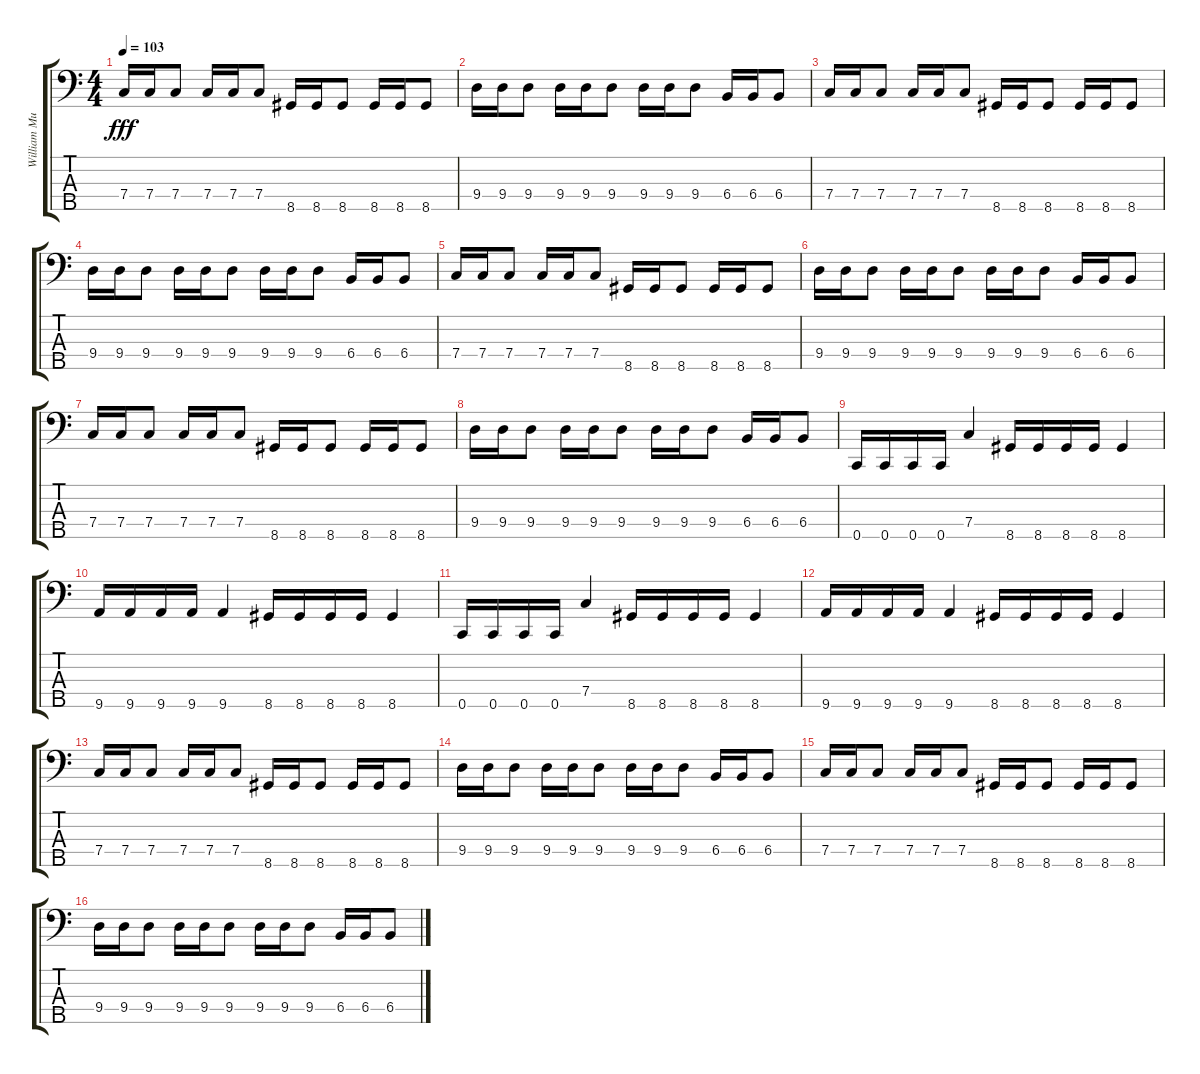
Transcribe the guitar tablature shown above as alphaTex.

\track ("William Murderface" "William Mu") {instrument electricbasspick}
\staff {score tabs}
\tuning (Ab2 Eb2 Bb1 F1 C1) {hide}
\ts (4 4)
\tempo 103
\clef f4
\ks c
7.4.16{dy fff} 7.4.16 7.4.8 7.4.16 7.4.16 7.4.8 8.5.16 8.5.16 8.5.8 8.5.16 8.5.16 8.5.8 |
9.4.16 9.4.16 9.4.8 9.4.16 9.4.16 9.4.8 9.4.16 9.4.16 9.4.8 6.4.16 6.4.16 6.4.8 |
7.4.16 7.4.16 7.4.8 7.4.16 7.4.16 7.4.8 8.5.16 8.5.16 8.5.8 8.5.16 8.5.16 8.5.8 |
9.4.16 9.4.16 9.4.8 9.4.16 9.4.16 9.4.8 9.4.16 9.4.16 9.4.8 6.4.16 6.4.16 6.4.8 |
7.4.16 7.4.16 7.4.8 7.4.16 7.4.16 7.4.8 8.5.16 8.5.16 8.5.8 8.5.16 8.5.16 8.5.8 |
9.4.16 9.4.16 9.4.8 9.4.16 9.4.16 9.4.8 9.4.16 9.4.16 9.4.8 6.4.16 6.4.16 6.4.8 |
7.4.16 7.4.16 7.4.8 7.4.16 7.4.16 7.4.8 8.5.16 8.5.16 8.5.8 8.5.16 8.5.16 8.5.8 |
9.4.16 9.4.16 9.4.8 9.4.16 9.4.16 9.4.8 9.4.16 9.4.16 9.4.8 6.4.16 6.4.16 6.4.8 |
0.5.16 0.5.16 0.5.16 0.5.16 7.4.4 8.5.16 8.5.16 8.5.16 8.5.16 8.5.4 |
9.5.16 9.5.16 9.5.16 9.5.16 9.5.4 8.5.16 8.5.16 8.5.16 8.5.16 8.5.4 |
0.5.16 0.5.16 0.5.16 0.5.16 7.4.4 8.5.16 8.5.16 8.5.16 8.5.16 8.5.4 |
9.5.16 9.5.16 9.5.16 9.5.16 9.5.4 8.5.16 8.5.16 8.5.16 8.5.16 8.5.4 |
7.4.16 7.4.16 7.4.8 7.4.16 7.4.16 7.4.8 8.5.16 8.5.16 8.5.8 8.5.16 8.5.16 8.5.8 |
9.4.16 9.4.16 9.4.8 9.4.16 9.4.16 9.4.8 9.4.16 9.4.16 9.4.8 6.4.16 6.4.16 6.4.8 |
7.4.16 7.4.16 7.4.8 7.4.16 7.4.16 7.4.8 8.5.16 8.5.16 8.5.8 8.5.16 8.5.16 8.5.8 |
9.4.16 9.4.16 9.4.8 9.4.16 9.4.16 9.4.8 9.4.16 9.4.16 9.4.8 6.4.16 6.4.16 6.4.8
